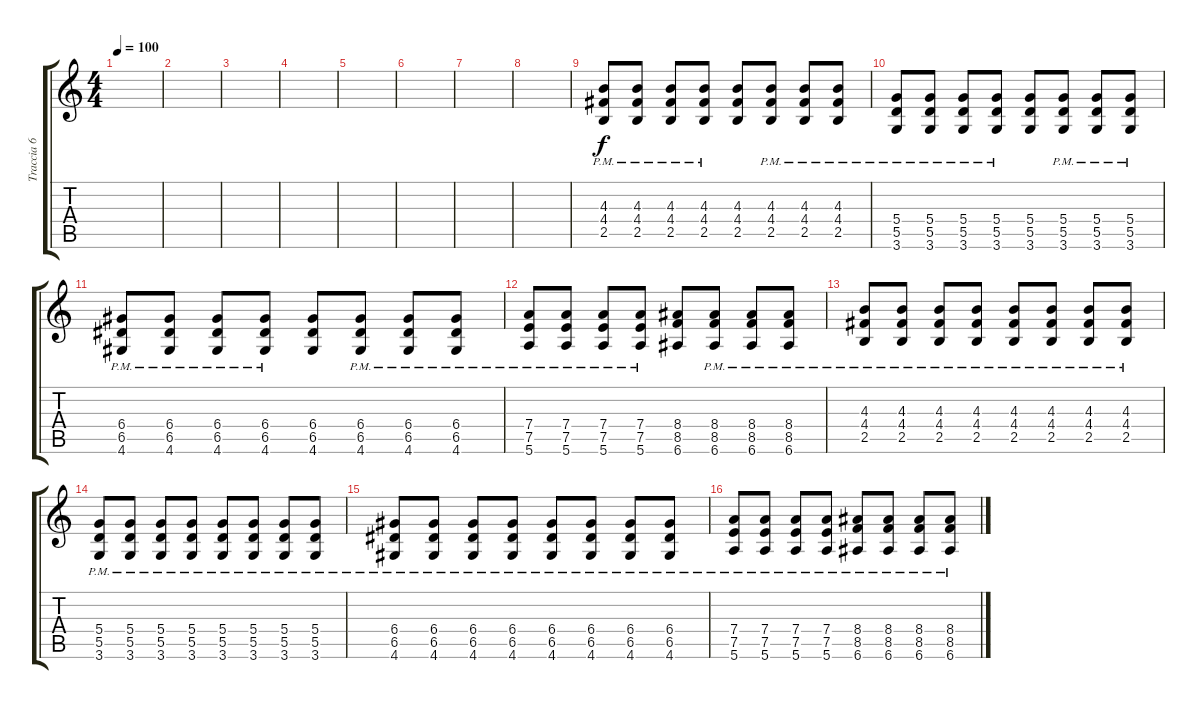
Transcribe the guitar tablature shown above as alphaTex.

\track ("Traccia 6" "Traccia 6") {instrument distortionguitar}
\staff {score tabs}
\tuning (E4 B3 G3 D3 A2 E2) {hide}
\ts (4 4)
\tempo 100
\clef g2
\ks c
|
|
|
|
|
|
|
|
(4.3{pm} 4.4{pm} 2.5{pm}).8{dy f} (4.3{pm} 4.4{pm} 2.5{pm}).8 (4.3{pm} 4.4{pm} 2.5{pm}).8 (4.3{pm} 4.4{pm} 2.5{pm}).8 (4.3 4.4 2.5).8 (4.3{pm} 4.4{pm} 2.5{pm}).8 (4.3{pm} 4.4{pm} 2.5{pm}).8 (4.3{pm} 4.4{pm} 2.5{pm}).8 |
(5.4{pm} 5.5{pm} 3.6{pm}).8 (5.4{pm} 5.5{pm} 3.6{pm}).8 (5.4{pm} 5.5{pm} 3.6{pm}).8 (5.4{pm} 5.5{pm} 3.6{pm}).8 (5.4 5.5 3.6).8 (5.4{pm} 5.5{pm} 3.6{pm}).8 (5.4{pm} 5.5{pm} 3.6{pm}).8 (5.4{pm} 5.5{pm} 3.6{pm}).8 |
(6.4{pm} 6.5{pm} 4.6{pm}).8 (6.4{pm} 6.5{pm} 4.6{pm}).8 (6.4{pm} 6.5{pm} 4.6{pm}).8 (6.4{pm} 6.5{pm} 4.6{pm}).8 (6.4 6.5 4.6).8 (6.4{pm} 6.5{pm} 4.6{pm}).8 (6.4{pm} 6.5{pm} 4.6{pm}).8 (6.4{pm} 6.5{pm} 4.6{pm}).8 |
(7.4{pm} 7.5{pm} 5.6{pm}).8 (7.4{pm} 7.5{pm} 5.6{pm}).8 (7.4{pm} 7.5{pm} 5.6{pm}).8 (7.4{pm} 7.5{pm} 5.6{pm}).8 (8.4 8.5 6.6).8 (8.4{pm} 8.5{pm} 6.6{pm}).8 (8.4{pm} 8.5{pm} 6.6{pm}).8 (8.4{pm} 8.5{pm} 6.6{pm}).8 |
(4.3{pm} 4.4{pm} 2.5{pm}).8 (4.3{pm} 4.4{pm} 2.5{pm}).8 (4.3{pm} 4.4{pm} 2.5{pm}).8 (4.3{pm} 4.4{pm} 2.5{pm}).8 (4.3{pm} 4.4{pm} 2.5{pm}).8 (4.3{pm} 4.4{pm} 2.5{pm}).8 (4.3{pm} 4.4{pm} 2.5{pm}).8 (4.3{pm} 4.4{pm} 2.5{pm}).8 |
(5.4{pm} 5.5{pm} 3.6{pm}).8 (5.4{pm} 5.5{pm} 3.6{pm}).8 (5.4{pm} 5.5{pm} 3.6{pm}).8 (5.4{pm} 5.5{pm} 3.6{pm}).8 (5.4{pm} 5.5{pm} 3.6{pm}).8 (5.4{pm} 5.5{pm} 3.6{pm}).8 (5.4{pm} 5.5{pm} 3.6{pm}).8 (5.4{pm} 5.5{pm} 3.6{pm}).8 |
(6.4{pm} 6.5{pm} 4.6{pm}).8 (6.4{pm} 6.5{pm} 4.6{pm}).8 (6.4{pm} 6.5{pm} 4.6{pm}).8 (6.4{pm} 6.5{pm} 4.6{pm}).8 (6.4{pm} 6.5{pm} 4.6{pm}).8 (6.4{pm} 6.5{pm} 4.6{pm}).8 (6.4{pm} 6.5{pm} 4.6{pm}).8 (6.4{pm} 6.5{pm} 4.6{pm}).8 |
(7.4{pm} 7.5{pm} 5.6{pm}).8 (7.4{pm} 7.5{pm} 5.6{pm}).8 (7.4{pm} 7.5{pm} 5.6{pm}).8 (7.4{pm} 7.5{pm} 5.6{pm}).8 (8.4{pm} 8.5{pm} 6.6{pm}).8 (8.4{pm} 8.5{pm} 6.6{pm}).8 (8.4{pm} 8.5{pm} 6.6{pm}).8 (8.4{pm} 8.5{pm} 6.6{pm}).8
